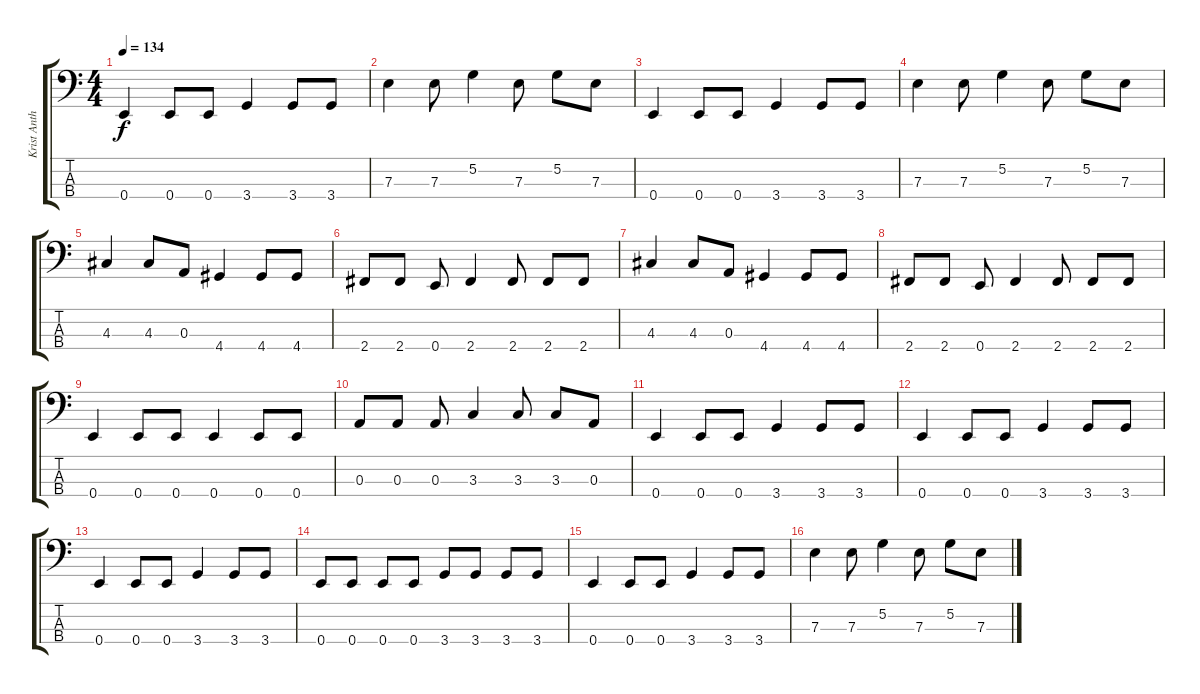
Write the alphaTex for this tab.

\track ("Krist Anthony Novoselic" "Krist Anth") {instrument electricbasspick}
\staff {score tabs}
\tuning (G2 D2 A1 E1) {hide}
\ts (4 4)
\tempo 134
\clef f4
\ks c
0.4.4{dy f} 0.4.8 0.4.8 3.4.4 3.4.8 3.4.8 |
7.3.4 7.3.8 5.2.4 7.3.8 5.2.8 7.3.8 |
0.4.4 0.4.8 0.4.8 3.4.4 3.4.8 3.4.8 |
7.3.4 7.3.8 5.2.4 7.3.8 5.2.8 7.3.8 |
4.3.4 4.3.8 0.3.8 4.4.4 4.4.8 4.4.8 |
2.4.8 2.4.8 0.4.8 2.4.4 2.4.8 2.4.8 2.4.8 |
4.3.4 4.3.8 0.3.8 4.4.4 4.4.8 4.4.8 |
2.4.8 2.4.8 0.4.8 2.4.4 2.4.8 2.4.8 2.4.8 |
0.4.4 0.4.8 0.4.8 0.4.4 0.4.8 0.4.8 |
0.3.8 0.3.8 0.3.8 3.3.4 3.3.8 3.3.8 0.3.8 |
0.4.4 0.4.8 0.4.8 3.4.4 3.4.8 3.4.8 |
0.4.4 0.4.8 0.4.8 3.4.4 3.4.8 3.4.8 |
0.4.4 0.4.8 0.4.8 3.4.4 3.4.8 3.4.8 |
0.4.8 0.4.8 0.4.8 0.4.8 3.4.8 3.4.8 3.4.8 3.4.8 |
0.4.4 0.4.8 0.4.8 3.4.4 3.4.8 3.4.8 |
7.3.4 7.3.8 5.2.4 7.3.8 5.2.8 7.3.8
